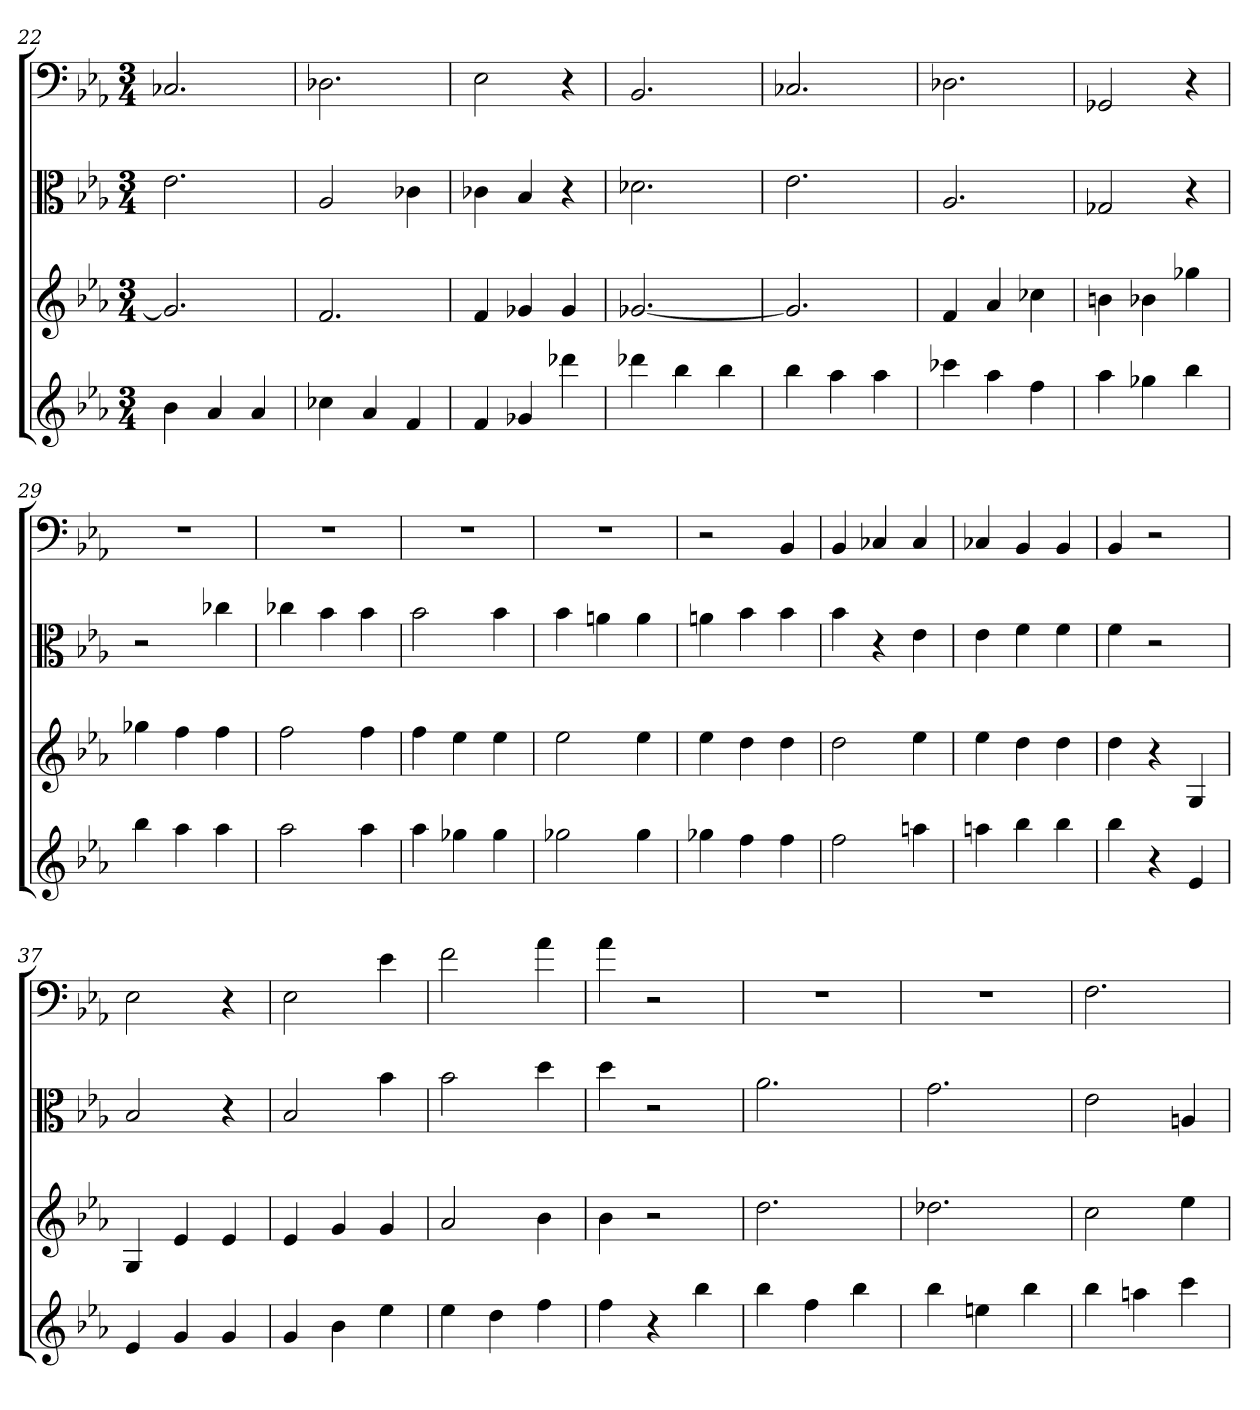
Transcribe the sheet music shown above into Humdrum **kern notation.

**kern	**kern	**kern	**kern
*part4	*part3	*part2	*part1
*staff4	*staff3	*staff2	*staff1
*	*	*clefC3	*clefF4
*k[b-e-a-]	*k[b-e-a-]	*k[b-e-a-]	*k[b-e-a-]
*E-:	*E-:	*E-:	*E-:
*M3/4	*M3/4	*M3/4	*M3/4
=22	=22	=22	=22
4b-	2.g-]	2.e-	2.C-X
4a-	.	.	.
4a-	.	.	.
=23	=23	=23	=23
4cc-X	2.f	2A-	2.D-X
4a-	.	.	.
4f	.	4c-X	.
=24	=24	=24	=24
4f	4f	4c-X	2E-
4g-X	4g-X	4B-	.
4ddd-X	4g-	4r	4r
=25	=25	=25	=25
4ddd-X	[2.g-X	2.d-X	2.BB-
4bb-	.	.	.
4bb-	.	.	.
=26	=26	=26	=26
4bb-	2.g-]	2.e-	2.C-X
4aa-	.	.	.
4aa-	.	.	.
=27	=27	=27	=27
4ccc-X	4f	2.A-	2.D-X
4aa-	4a-	.	.
4ff	4cc-X	.	.
=28	=28	=28	=28
4aa-	4bn	2G-X	2GG-X
4gg-X	4b-X	.	.
4bb-	4gg-X	4r	4r
=29	=29	=29	=29
4bb-	4gg-X	2r	2.r
4aa-	4ff	.	.
4aa-	4ff	4cc-X	.
=30	=30	=30	=30
2aa-	2ff	4cc-X	2.r
.	.	4b-	.
4aa-	4ff	4b-	.
=31	=31	=31	=31
4aa-	4ff	2b-	2.r
4gg-X	4ee-	.	.
4gg-	4ee-	4b-	.
=32	=32	=32	=32
2gg-X	2ee-	4b-	2.r
.	.	4an	.
4gg-	4ee-	4a	.
=33	=33	=33	=33
4gg-X	4ee-	4an	2r
4ff	4dd	4b-	.
4ff	4dd	4b-	4BB-
=34	=34	=34	=34
2ff	2dd	4b-	4BB-
.	.	4r	4C-X
4aan	4ee-	4e-	4C-
=35	=35	=35	=35
4aan	4ee-	4e-	4C-X
4bb-	4dd	4f	4BB-
4bb-	4dd	4f	4BB-
=36	=36	=36	=36
4bb-	4dd	4f	4BB-
4r	4r	2r	2r
4e-	4G	.	.
=37	=37	=37	=37
4e-	4G	2B-	2E-
4g	4e-	.	.
4g	4e-	4r	4r
=38	=38	=38	=38
4g	4e-	2B-	2E-
4b-	4g	.	.
4ee-	4g	4b-	4e-
=39	=39	=39	=39
4ee-	2a-	2b-	2f
4dd	.	.	.
4ff	4b-	4dd	4a-
=40	=40	=40	=40
4ff	4b-	4dd	4a-
4r	2r	2r	2r
4bb-	.	.	.
=41	=41	=41	=41
4bb-	2.dd	2.a-	2.r
4ff	.	.	.
4bb-	.	.	.
=42	=42	=42	=42
4bb-	2.dd-X	2.g	2.r
4een	.	.	.
4bb-	.	.	.
=43	=43	=43	=43
4bb-	2cc	2e-	2.F
4aan	.	.	.
4ccc	4ee-	4An	.
=	=	=	=
*-	*-	*-	*-
